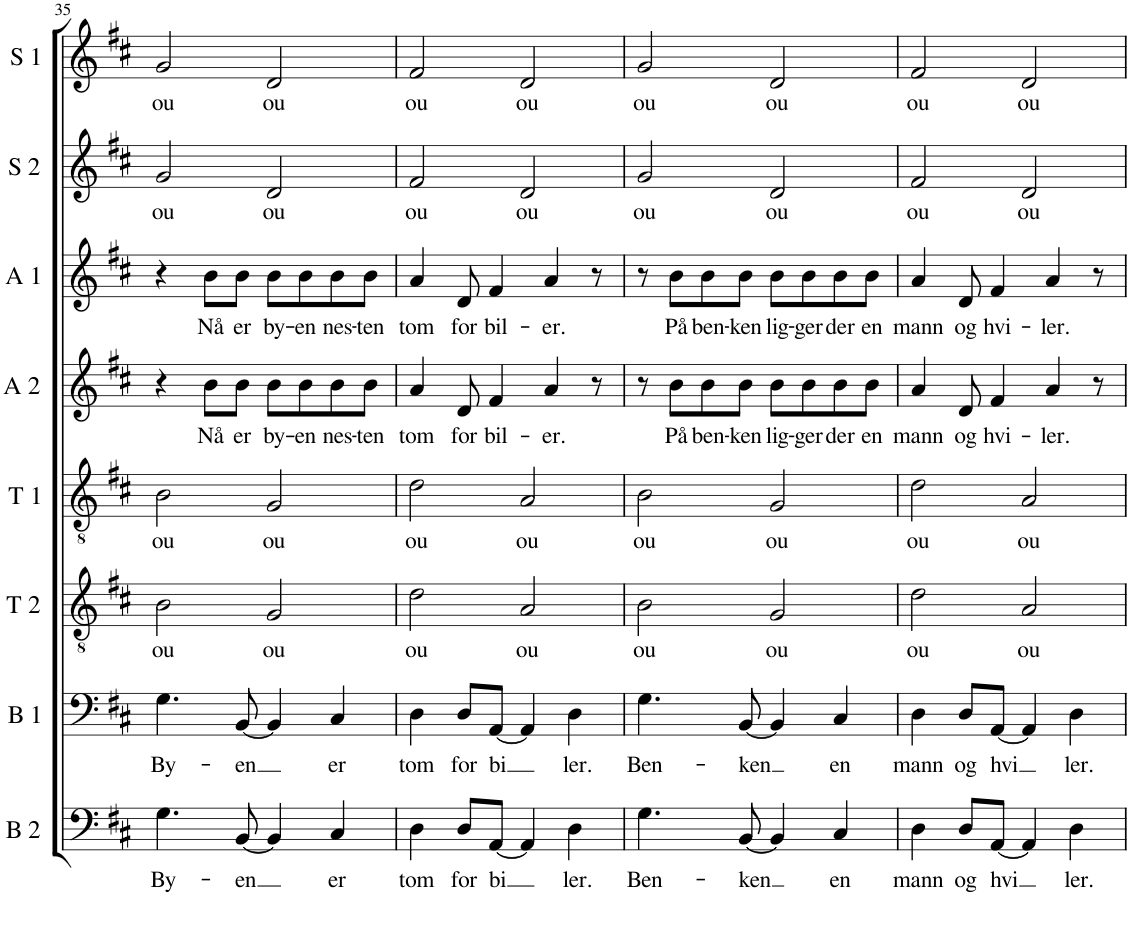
**kern	**text	**kern	**text	**kern	**text	**kern	**text	**kern	**text	**kern	**text	**kern	**text	**kern	**text
*part8	*part8	*part7	*part7	*part6	*part6	*part5	*part5	*part4	*part4	*part3	*part3	*part2	*part2	*part1	*part1
*staff8	*staff8	*staff7	*staff7	*staff6	*staff6	*staff5	*staff5	*staff4	*staff4	*staff3	*staff3	*staff2	*staff2	*staff1	*staff1
*I"Bass 2	*	*I"Bass 1	*	*I"Tenor 2	*	*I"Tenor 1	*	*I"Alt 2	*	*I"Alt 1	*	*I"Sopran 2	*	*I"Sopran 1	*
*I'B 2	*	*I'B 1	*	*I'T 2	*	*I'T 1	*	*I'A 2	*	*I'A 1	*	*I'S 2	*	*I'S 1	*
!!LO:PB:g=z
*clefF4	*	*clefF4	*	*clefGv2	*	*clefGv2	*	*clefG2	*	*clefG2	*	*clefG2	*	*clefG2	*
*k[f#c#]	*	*k[f#c#]	*	*k[f#c#]	*	*k[f#c#]	*	*k[f#c#]	*	*k[f#c#]	*	*k[f#c#]	*	*k[f#c#]	*
*M4/4	*	*M4/4	*	*M4/4	*	*M4/4	*	*M4/4	*	*M4/4	*	*M4/4	*	*M4/4	*
=35	=35	=35	=35	=35	=35	=35	=35	=35	=35	=35	=35	=35	=35	=35	=35
!	!LO:LY:b	!	!LO:LY:b	!	!LO:LY:b	!	!LO:LY:b	!	!	!	!	!	!LO:LY:b	!	!LO:LY:b
4.G\	By-	4.G\	By-	2B\	ou	2B\	ou	4r	.	4r	.	2g/	ou	2g/	ou
!	!	!	!	!	!	!	!	!	!LO:LY:b	!	!LO:LY:b	!	!	!	!
.	.	.	.	.	.	.	.	8b\L	Nå	8b\L	Nå	.	.	.	.
!	!LO:LY:b	!	!LO:LY:b	!	!	!	!	!	!LO:LY:b	!	!LO:LY:b	!	!	!	!
[8BB/	-en	[8BB/	-en	.	.	.	.	8b\J	er	8b\J	er	.	.	.	.
!	!	!	!	!	!LO:LY:b	!	!LO:LY:b	!	!LO:LY:b	!	!LO:LY:b	!	!LO:LY:b	!	!LO:LY:b
4BB/]	.	4BB/]	.	2G/	ou	2G/	ou	8b\L	by-	8b\L	by-	2d/	ou	2d/	ou
!	!	!	!	!	!	!	!	!	!LO:LY:b	!	!LO:LY:b	!	!	!	!
.	.	.	.	.	.	.	.	8b\	-en	8b\	-en	.	.	.	.
!	!LO:LY:b	!	!LO:LY:b	!	!	!	!	!	!LO:LY:b	!	!LO:LY:b	!	!	!	!
4C#/	er	4C#/	er	.	.	.	.	8b\	nes-	8b\	nes-	.	.	.	.
!	!	!	!	!	!	!	!	!	!LO:LY:b	!	!LO:LY:b	!	!	!	!
.	.	.	.	.	.	.	.	8b\J	-ten	8b\J	-ten	.	.	.	.
=36	=36	=36	=36	=36	=36	=36	=36	=36	=36	=36	=36	=36	=36	=36	=36
!	!LO:LY:b	!	!LO:LY:b	!	!LO:LY:b	!	!LO:LY:b	!	!LO:LY:b	!	!LO:LY:b	!	!LO:LY:b	!	!LO:LY:b
4D\	tom	4D\	tom	2d\	ou	2d\	ou	4a/	tom	4a/	tom	2f#/	ou	2f#/	ou
!	!LO:LY:b	!	!LO:LY:b	!	!	!	!	!	!LO:LY:b	!	!LO:LY:b	!	!	!	!
8D/L	for	8D/L	for	.	.	.	.	8d/	for	8d/	for	.	.	.	.
!	!LO:LY:b	!	!LO:LY:b	!	!	!	!	!	!LO:LY:b	!	!LO:LY:b	!	!	!	!
[8AA/J	bi	[8AA/J	bi	.	.	.	.	4f#/	bil-	4f#/	bil-	.	.	.	.
!	!	!	!	!	!LO:LY:b	!	!LO:LY:b	!	!	!	!	!	!LO:LY:b	!	!LO:LY:b
4AA/]	.	4AA/]	.	2A/	ou	2A/	ou	.	.	.	.	2d/	ou	2d/	ou
!	!	!	!	!	!	!	!	!	!LO:LY:b	!	!LO:LY:b	!	!	!	!
.	.	.	.	.	.	.	.	4a/	-er.	4a/	-er.	.	.	.	.
!	!LO:LY:b	!	!LO:LY:b	!	!	!	!	!	!	!	!	!	!	!	!
4D\	ler.	4D\	ler.	.	.	.	.	.	.	.	.	.	.	.	.
.	.	.	.	.	.	.	.	8r	.	8r	.	.	.	.	.
=37	=37	=37	=37	=37	=37	=37	=37	=37	=37	=37	=37	=37	=37	=37	=37
!	!LO:LY:b	!	!LO:LY:b	!	!LO:LY:b	!	!LO:LY:b	!	!	!	!	!	!LO:LY:b	!	!LO:LY:b
4.G\	Ben-	4.G\	Ben-	2B\	ou	2B\	ou	8r	.	8r	.	2g/	ou	2g/	ou
!	!	!	!	!	!	!	!	!	!LO:LY:b	!	!LO:LY:b	!	!	!	!
.	.	.	.	.	.	.	.	8b\L	På	8b\L	På	.	.	.	.
!	!	!	!	!	!	!	!	!	!LO:LY:b	!	!LO:LY:b	!	!	!	!
.	.	.	.	.	.	.	.	8b\	ben-	8b\	ben-	.	.	.	.
!	!LO:LY:b	!	!LO:LY:b	!	!	!	!	!	!LO:LY:b	!	!LO:LY:b	!	!	!	!
[8BB/	-ken	[8BB/	-ken	.	.	.	.	8b\J	-ken	8b\J	-ken	.	.	.	.
!	!	!	!	!	!LO:LY:b	!	!LO:LY:b	!	!LO:LY:b	!	!LO:LY:b	!	!LO:LY:b	!	!LO:LY:b
4BB/]	.	4BB/]	.	2G/	ou	2G/	ou	8b\L	lig-	8b\L	lig-	2d/	ou	2d/	ou
!	!	!	!	!	!	!	!	!	!LO:LY:b	!	!LO:LY:b	!	!	!	!
.	.	.	.	.	.	.	.	8b\	-ger	8b\	-ger	.	.	.	.
!	!LO:LY:b	!	!LO:LY:b	!	!	!	!	!	!LO:LY:b	!	!LO:LY:b	!	!	!	!
4C#/	en	4C#/	en	.	.	.	.	8b\	der	8b\	der	.	.	.	.
!	!	!	!	!	!	!	!	!	!LO:LY:b	!	!LO:LY:b	!	!	!	!
.	.	.	.	.	.	.	.	8b\J	en	8b\J	en	.	.	.	.
=38	=38	=38	=38	=38	=38	=38	=38	=38	=38	=38	=38	=38	=38	=38	=38
!	!LO:LY:b	!	!LO:LY:b	!	!LO:LY:b	!	!LO:LY:b	!	!LO:LY:b	!	!LO:LY:b	!	!LO:LY:b	!	!LO:LY:b
4D\	mann	4D\	mann	2d\	ou	2d\	ou	4a/	mann	4a/	mann	2f#/	ou	2f#/	ou
!	!LO:LY:b	!	!LO:LY:b	!	!	!	!	!	!LO:LY:b	!	!LO:LY:b	!	!	!	!
8D/L	og	8D/L	og	.	.	.	.	8d/	og	8d/	og	.	.	.	.
!	!LO:LY:b	!	!LO:LY:b	!	!	!	!	!	!LO:LY:b	!	!LO:LY:b	!	!	!	!
[8AA/J	hvi	[8AA/J	hvi	.	.	.	.	4f#/	hvi-	4f#/	hvi-	.	.	.	.
!	!	!	!	!	!LO:LY:b	!	!LO:LY:b	!	!	!	!	!	!LO:LY:b	!	!LO:LY:b
4AA/]	.	4AA/]	.	2A/	ou	2A/	ou	.	.	.	.	2d/	ou	2d/	ou
!	!	!	!	!	!	!	!	!	!LO:LY:b	!	!LO:LY:b	!	!	!	!
.	.	.	.	.	.	.	.	4a/	-ler.	4a/	-ler.	.	.	.	.
!	!LO:LY:b	!	!LO:LY:b	!	!	!	!	!	!	!	!	!	!	!	!
4D\	ler.	4D\	ler.	.	.	.	.	.	.	.	.	.	.	.	.
.	.	.	.	.	.	.	.	8r	.	8r	.	.	.	.	.
=	=	=	=	=	=	=	=	=	=	=	=	=	=	=	=
*-	*-	*-	*-	*-	*-	*-	*-	*-	*-	*-	*-	*-	*-	*-	*-
